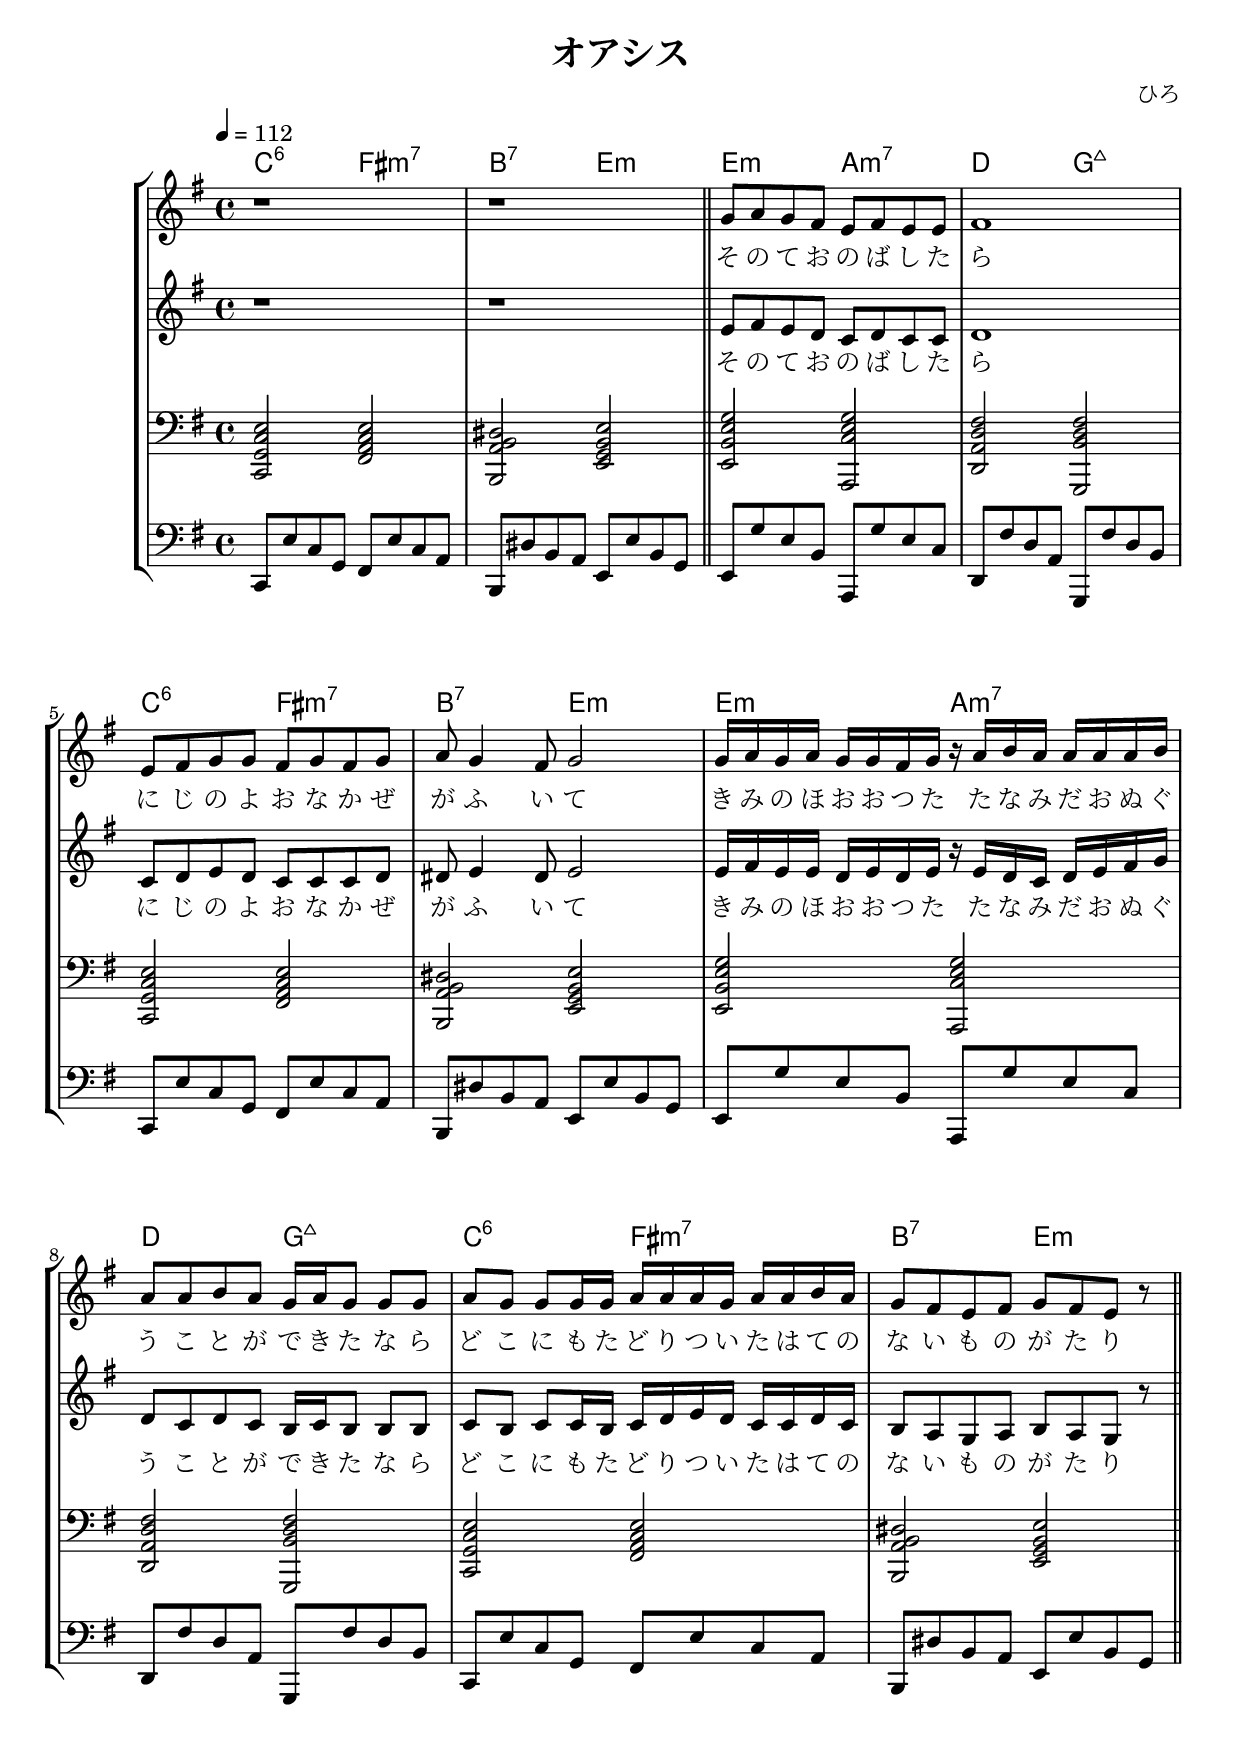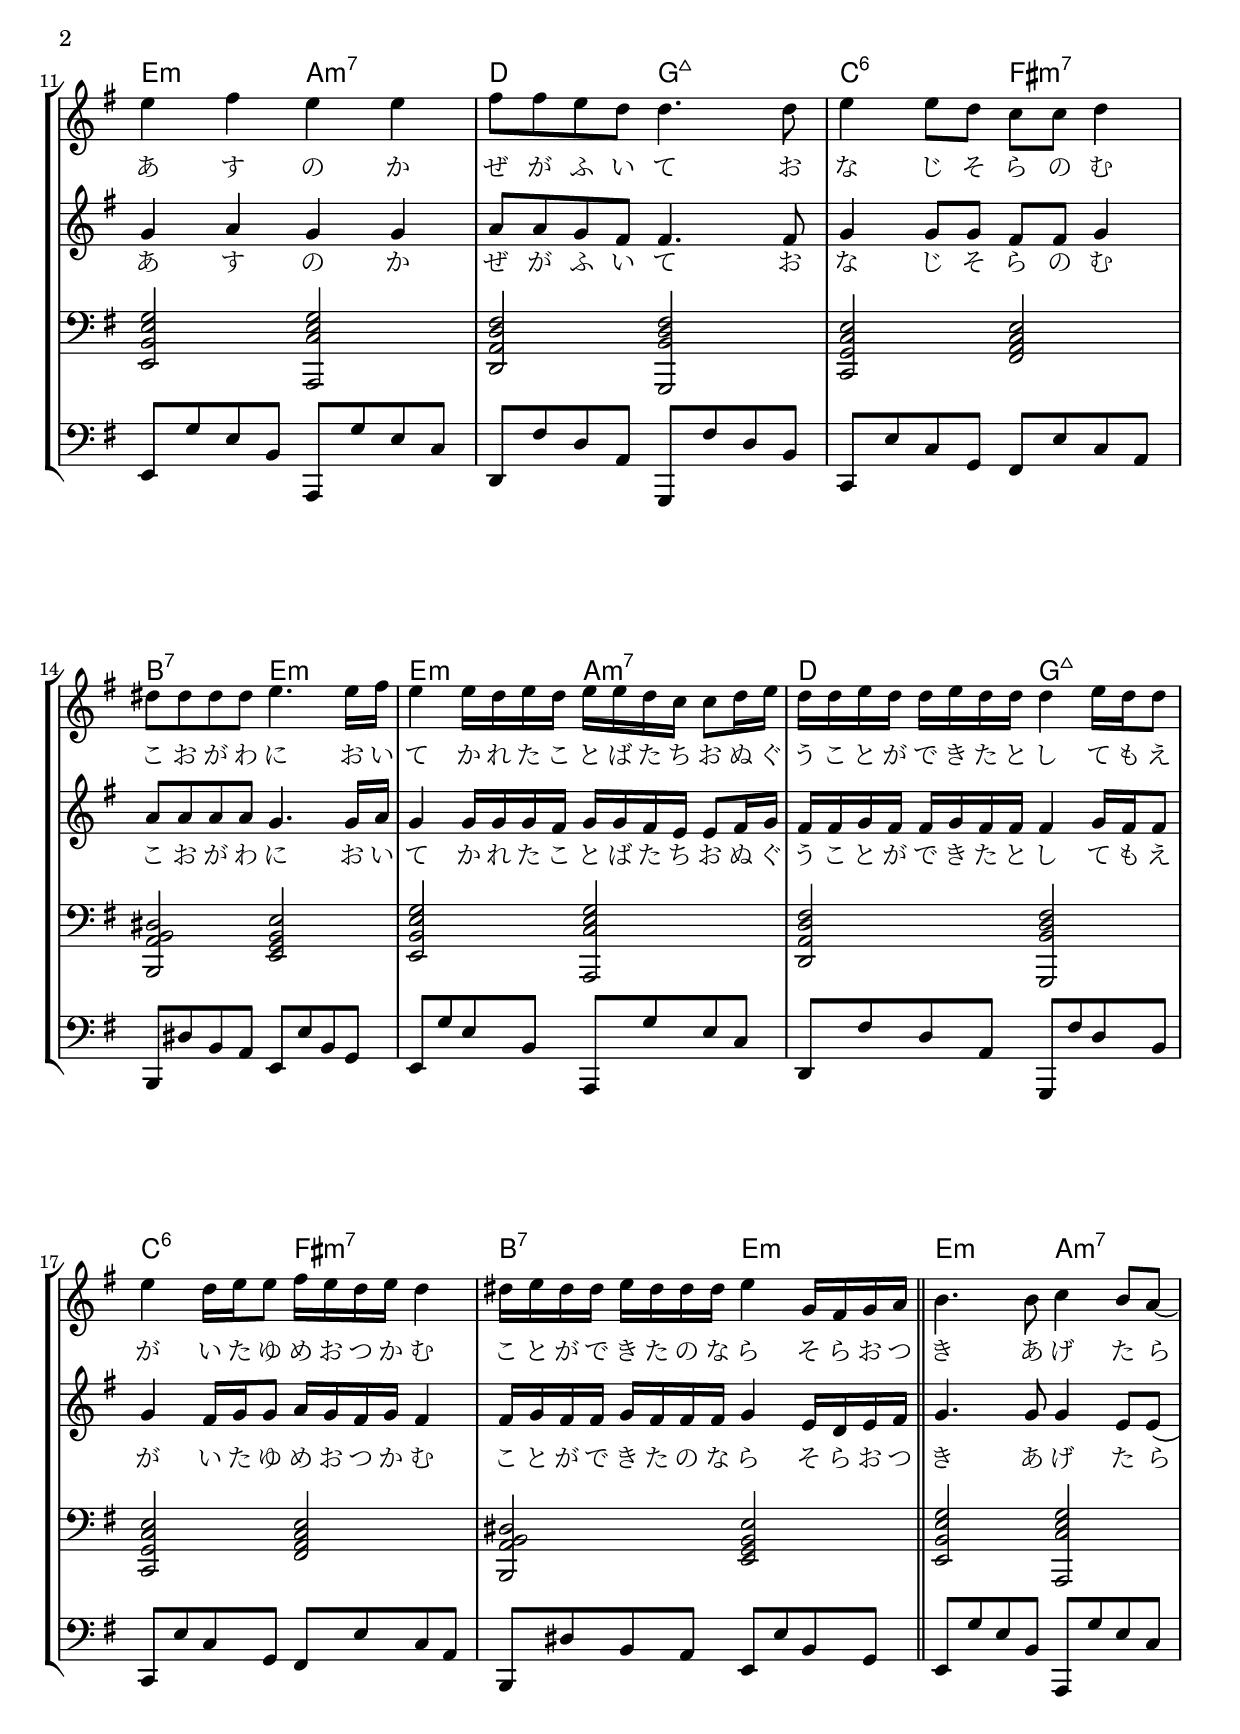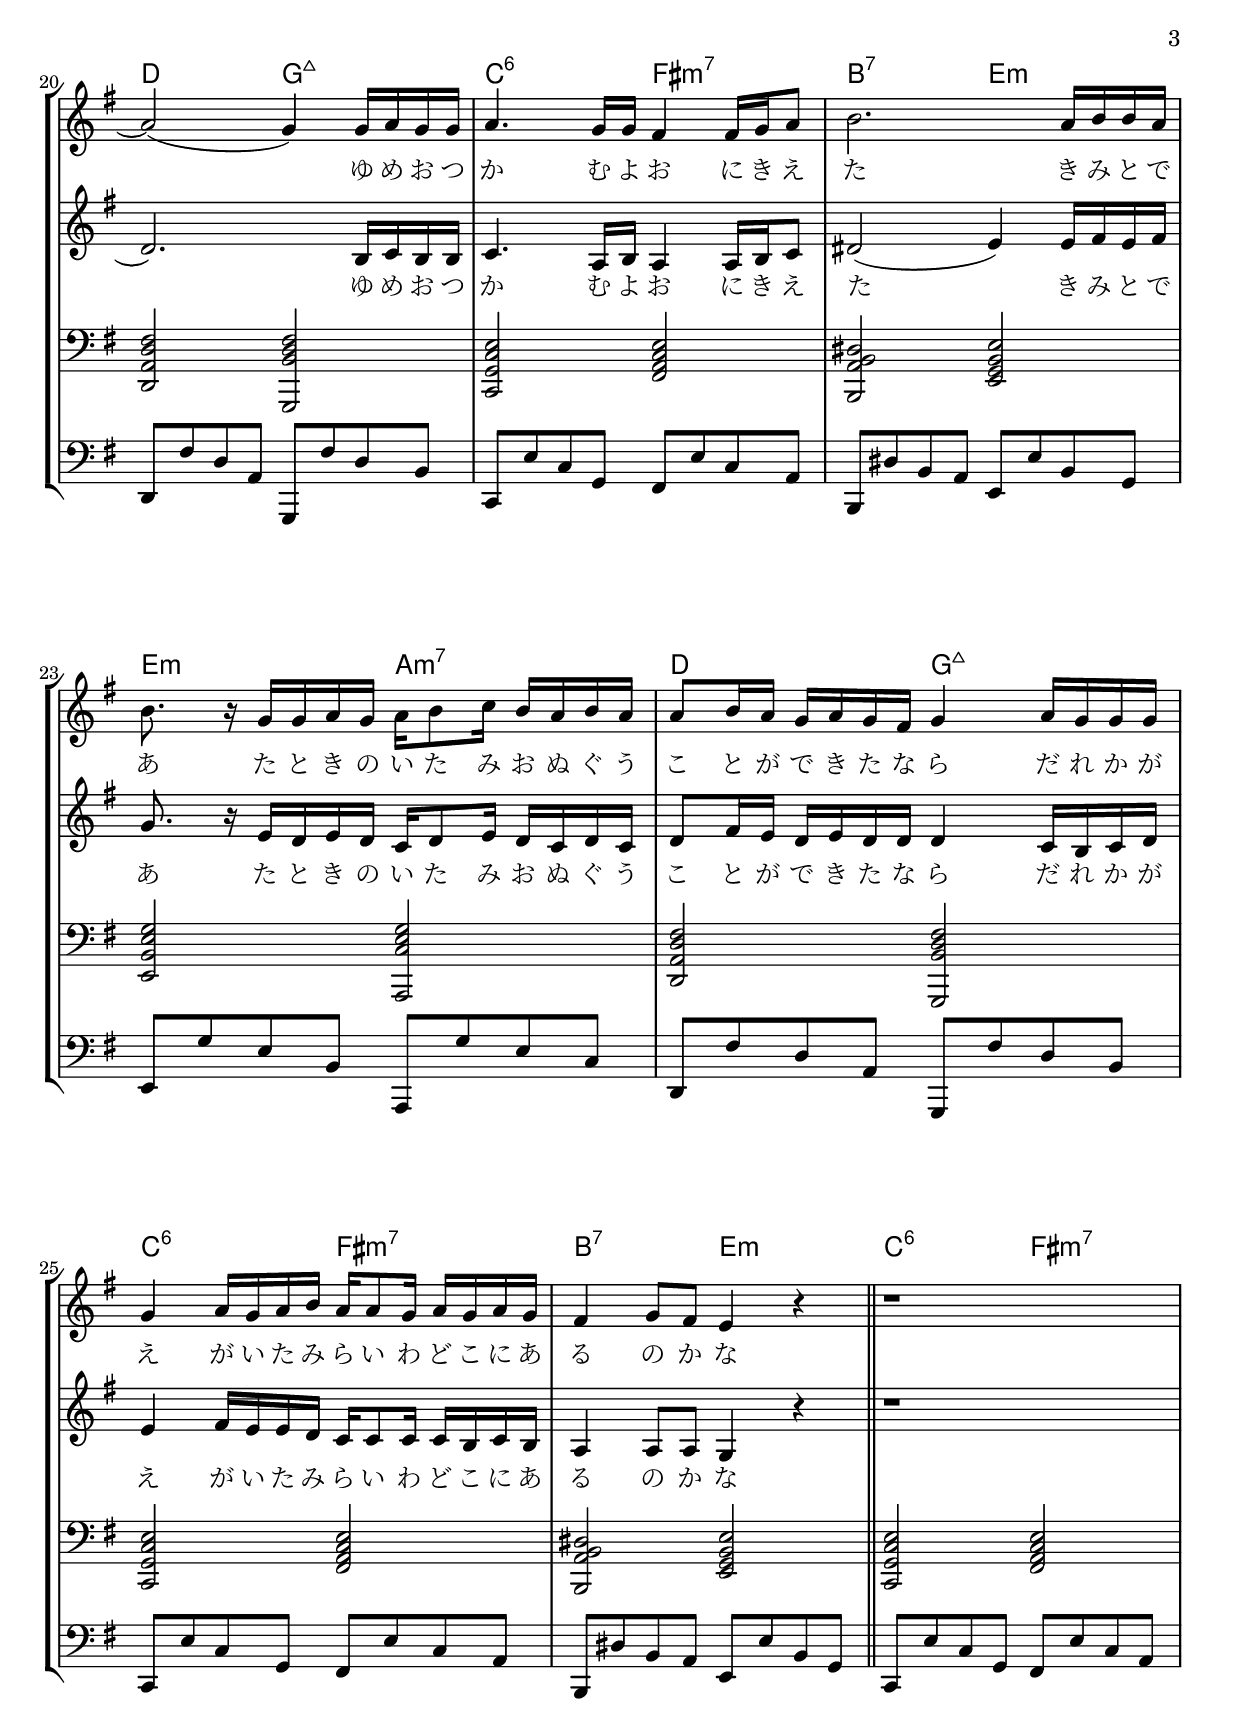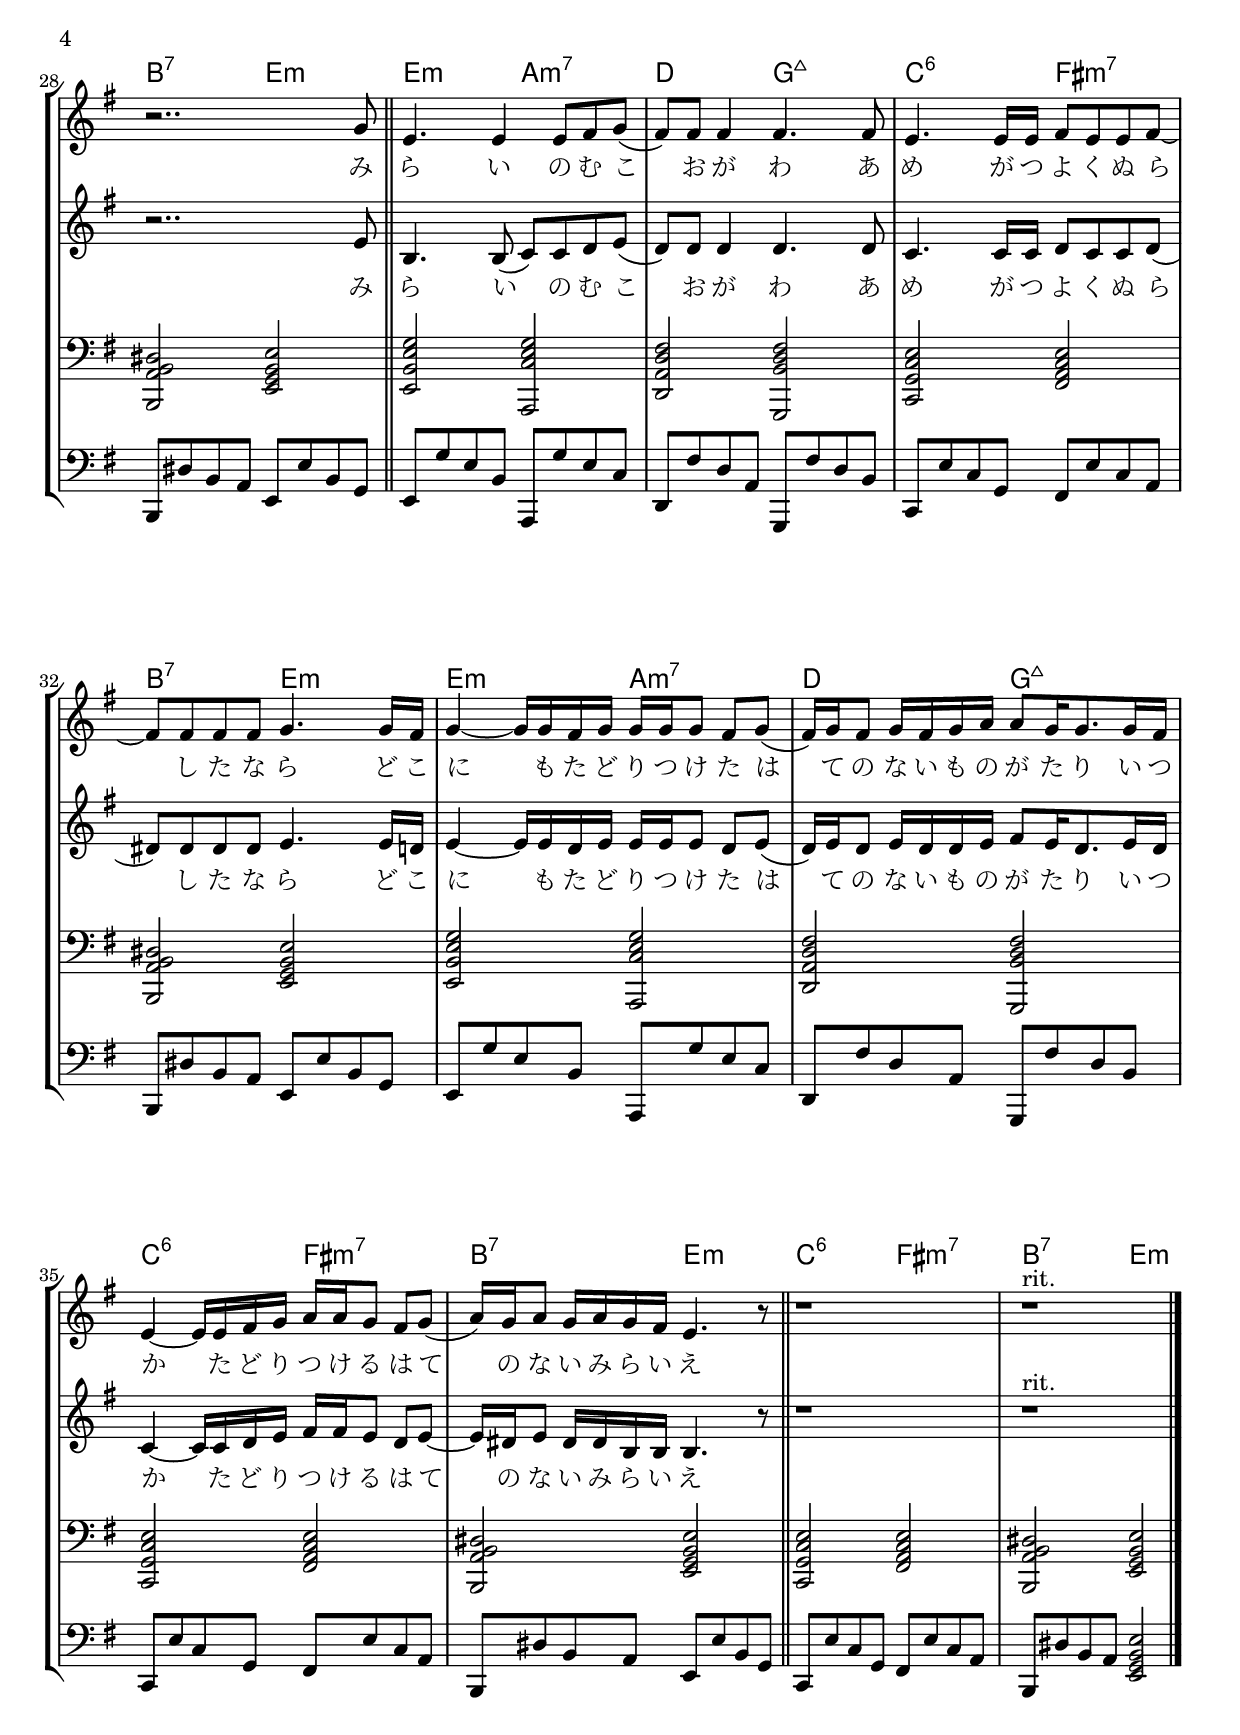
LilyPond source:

\version "2.12.1"

\header {
	title = \markup {オアシス}
	composer = \markup \center-column {ひろ}
}

harmony = \chordmode {
	c2:6 fis:m7 b:7 e:m 

	e:m a:min7 d g:maj7 c:6 fis:m7 b:7 e:m e:m a:min7 d g:maj7 c:6 fis:m7 b:7 e:m 

	e:m a:min7 d g:maj7 c:6 fis:m7 b:7 e:m e:m a:min7 d g:maj7 c:6 fis:m7 b:7 e:m 

	e:m a:min7 d g:maj7 c:6 fis:m7 b:7 e:m e:m a:min7 d g:maj7 c:6 fis:m7 b:7 e:m 

	c:6 fis:m7 b:7 e:m 

	e:m a:min7 d g:maj7 c:6 fis:m7 b:7 e:m e:m a:min7 d g:maj7 c:6 fis:m7 b:7 e:m 

	c:6 fis:m7 b:7 e:m 
}

melody = {
	\key g \major
	\tempo 4 = 112
	r1 | r1   
	\set Staff.midiInstrument = #"fss0.35"
	g'8  a'8  g'8  fis'8  e'8  fis'8  e'8  e'8 
	fis'1 
	e'8  fis'8  g'8  g'8  fis'8  g'8  fis'8  g'8 
	a'8  g'4  fis'8  g'2 
	g'16  a'16  g'16  a'16  g'16  g'16  fis'16  g'16  r16  a'16  b'16  a'16  a'16  a'16  a'16  b'16 
	a'8  a'8  b'8  a'8  g'16  a'16  g'8  g'8  g'8 
	a'8  g'8  g'8  g'16  g'16  a'16  a'16  a'16  g'16  a'16  a'16  b'16  a'16 
	g'8  fis'8  e'8  fis'8  g'8  fis'8  e'8  	r8 	\set Staff.midiInstrument = #"mmi0.38"
	 e''4  fis''4  e''4  e''4 
	fis''8  fis''8  e''8  d''8  d''4.  d''8 
	e''4  e''8  d''8  c''8  c''8  d''4 
	dis''8  dis''8  dis''8  dis''8  e''4.  e''16  fis''16 
	e''4  e''16  d''16  e''16  d''16  e''16  e''16  d''16  c''16  c''8  d''16  e''16 
	d''16  d''16  e''16  d''16  d''16  e''16  d''16  d''16  d''4  e''16  d''16  d''8 
	e''4  d''16  e''16  e''8  fis''16  e''16  d''16  e''16  d''4 
	dis''16  e''16  dis''16  dis''16  e''16  dis''16  dis''16  dis''16  e''4  	\set Staff.midiInstrument = #"fss0.35"
	g'16  fis'16  g'16  a'16 
	b'4.  b'8  c''4  b'8  a'8~ 
	a'2  (g'4)  g'16  a'16  g'16  g'16 
	a'4.  g'16  g'16  fis'4  fis'16  g'16  a'8 
	b'2.  a'16  b'16  b'16  a'16 
	b'8.  r16  g'16  g'16  a'16  g'16  a'16  b'8  c''16  b'16  a'16  b'16  a'16 
	a'8  b'16  a'16  g'16  a'16  g'16  fis'16  g'4  a'16  g'16  g'16  g'16 
	g'4  a'16  g'16  a'16  b'16  a'16  a'8  g'16  a'16  g'16  a'16  g'16 
	fis'4  g'8  fis'8  e'4  	r4 	r1 | r2.. 
	\set Staff.midiInstrument = #"fss0.42"
	g'8 
	e'4.  e'4  e'8  fis'8  g'8 
	(fis'8)  fis'8  fis'4  fis'4.  fis'8 
	e'4.  e'16  e'16  fis'8  e'8  e'8  fis'8~ 
	fis'8  fis'8  fis'8  fis'8  g'4.  g'16  fis'16 
	g'4~g'16  g'16  fis'16  g'16  g'16  g'16  g'8  fis'8  g'8 
	(fis'16)  g'16  fis'8  g'16  fis'16  g'16  a'16  a'8  g'16  g'8.  g'16  fis'16 
	e'4~e'16  e'16  fis'16  g'16  a'16  a'16  g'8  fis'8  g'8 
	(a'16)  g'16  a'8  g'16  a'16  g'16  fis'16  e'4.  	r8 	r1 | r1^"rit." \bar "|."
}

words = \lyricmode {
	
	そ  の  て  お  の  ば  し  た  ら  に  じ  の  よ  お  な  か  ぜ  が  ふ  い  て  き  み  の  ほ  お  お  つ  た  た  な  み  だ  お  ぬ  ぐ  う  こ  と  が  で  き  た  な  ら  ど  こ  に  も  た  ど  り  つ  い  た  は  て  の  な  い  も  の  が  た  り  
	あ  す  の  か  ぜ  が  ふ  い  て  お  な  じ  そ  ら  の  む  こ  お  が  わ  に  お  い  て  か  れ  た  こ  と  ば  た  ち  お  ぬ  ぐ  う  こ  と  が  で  き  た  と  し  て  も  え  が  い  た  ゆ  め  お  つ  か  む  こ  と  が  で  き  た  の  な  ら  
	そ  ら  お  つ  き  あ  げ  た  ら  ゆ  め  お  つ  か  む  よ  お  に  き  え  た  き  み  と  で  あ  た  と  き  の  い  た  み  お  ぬ  ぐ  う  こ  と  が  で  き  た  な  ら  だ  れ  か  が  え  が  い  た  み  ら  い  わ  ど  こ  に  あ  る  の  か  な  
	
	み  ら  い  の  む  こ  お  が  わ  あ  め  が  つ  よ  く  ぬ  ら  し  た  な  ら  ど  こ  に  も  た  ど  り  つ  け  た  は  て  の  な  い  も  の  が  た  り  い  つ  か  た  ど  り  つ  け  る  は  て  の  な  い  み  ら  い  え  
	
}

secondmelody = {
	\key g \major
	\tempo 4 = 112
	r1 | r1   
	\set Staff.midiInstrument = #"fss0.35"
	e'8  fis'8  e'8  d'8  c'8  d'8  c'8  c'8 
	d'1 
	c'8  d'8  e'8  d'8  c'8  c'8  c'8  d'8 
	dis'8  e'4  dis'8  e'2 
	e'16  fis'16  e'16  e'16  d'16  e'16  d'16  e'16  r16  e'16  d'16  c'16  d'16  e'16  fis'16  g'16 
	d'8  c'8  d'8  c'8  b16  c'16  b8  b8  b8 
	c'8  b8  c'8  c'16  b16  c'16  d'16  e'16  d'16  c'16  c'16  d'16  c'16 
	b8  a8  g8  a8  b8  a8  g8  	r8 	\set Staff.midiInstrument = #"mmi0.38"
	 g'4  a'4  g'4  g'4 
	a'8  a'8  g'8  fis'8  fis'4.  fis'8 
	g'4  g'8  g'8  fis'8  fis'8  g'4 
	a'8  a'8  a'8  a'8  g'4.  g'16  a'16 
	g'4  g'16  g'16  g'16  fis'16  g'16  g'16  fis'16  e'16  e'8  fis'16  g'16 
	fis'16  fis'16  g'16  fis'16  fis'16  g'16  fis'16  fis'16  fis'4  g'16  fis'16  fis'8 
	g'4  fis'16  g'16  g'8  a'16  g'16  fis'16  g'16  fis'4 
	fis'16  g'16  fis'16  fis'16  g'16  fis'16  fis'16  fis'16  g'4  	\set Staff.midiInstrument = #"fss0.35"
	e'16  d'16  e'16  fis'16 
	g'4.  g'8  g'4  e'8  e'8 
	(d'2.)  b16  c'16  b16  b16 
	c'4.  a16  b16  a4  a16  b16  c'8 
	dis'2  (e'4)  e'16  fis'16  e'16  fis'16 
	g'8.  r16  e'16  d'16  e'16  d'16  c'16  d'8  e'16  d'16  c'16  d'16  c'16 
	d'8  fis'16  e'16  d'16  e'16  d'16  d'16  d'4  c'16  b16  c'16  d'16 
	e'4  fis'16  e'16  e'16  d'16  c'16  c'8  c'16  c'16  b16  c'16  b16 
	a4  a8  a8  g4  	r4 	r1 | r2.. 
	\set Staff.midiInstrument = #"fss0.42"
	e'8 
	b4.  b8  (c'8)  c'8  d'8  e'8 
	(d'8)  d'8  d'4  d'4.  d'8 
	c'4.  c'16  c'16  d'8  c'8  c'8  d'8 
	(dis'8)  dis'8  dis'8  dis'8  e'4.  e'16  d'16 
	e'4~e'16  e'16  d'16  e'16  e'16  e'16  e'8  d'8  e'8 
	(d'16)  e'16  d'8  e'16  d'16  d'16  e'16  fis'8  e'16  d'8.  e'16  d'16 
	c'4~c'16  c'16  d'16  e'16  fis'16  fis'16  e'8  d'8  e'8~ 
	e'16  dis'16  e'8  dis'16  dis'16  b16  b16  b4.  	r8 	r1 | r1^"rit." \bar "|."
}

secondwords = \lyricmode {
	
	そ  の  て  お  の  ば  し  た  ら  に  じ  の  よ  お  な  か  ぜ  が  ふ  い  て  き  み  の  ほ  お  お  つ  た  た  な  み  だ  お  ぬ  ぐ  う  こ  と  が  で  き  た  な  ら  ど  こ  に  も  た  ど  り  つ  い  た  は  て  の  な  い  も  の  が  た  り  
	あ  す  の  か  ぜ  が  ふ  い  て  お  な  じ  そ  ら  の  む  こ  お  が  わ  に  お  い  て  か  れ  た  こ  と  ば  た  ち  お  ぬ  ぐ  う  こ  と  が  で  き  た  と  し  て  も  え  が  い  た  ゆ  め  お  つ  か  む  こ  と  が  で  き  た  の  な  ら  
	そ  ら  お  つ  き  あ  げ  た  ら  ゆ  め  お  つ  か  む  よ  お  に  き  え  た  き  み  と  で  あ  た  と  き  の  い  た  み  お  ぬ  ぐ  う  こ  と  が  で  き  た  な  ら  だ  れ  か  が  え  が  い  た  み  ら  い  わ  ど  こ  に  あ  る  の  か  な  
	
	み  ら  い  の  む  こ  お  が  わ  あ  め  が  つ  よ  く  ぬ  ら  し  た  な  ら  ど  こ  に  も  た  ど  り  つ  け  た  は  て  の  な  い  も  の  が  た  り  い  つ  か  た  ど  り  つ  け  る  は  て  の  な  い  み  ら  い  え  
	
}

tempochange = {
	\tempo 4 = 112
	r1 | r1 \bar "||"
	\tempo 4 = 112
	r1 | r1 | r1 | r1 | r1 | r1 | r1 | r1 \bar "||"
	\tempo 4 = 112
	r1 | r1 | r1 | r1 | r1 | r1 | r1 | r1 \bar "||"
	\tempo 4 = 112
	r1 | r1 | r1 | r1 | r1 | r1 | r1 | r1 \bar "||"
	\tempo 4 = 112
	r1 | r1 \bar "||"
	\tempo 4 = 112
	r1 | r1 | r1 | r1 | r1 | r1 | r1 | r1 \bar "||"
	\tempo 4 = 112
	r1 | \tempo 4 = 84 r2 \tempo 4 = 74 r2 \bar "|."
}

mainacc = {
	\clef bass
	\set Staff.midiInstrument = #"String Ensemble 1"
	\key g \major
	\tempo 4 = 112
	<c, g, c e>2
	<fis, a, c e>2
	<b,, a, b, dis>2
	<e, g, b, e>2
	\bar "||"

	\set Staff.midiInstrument = #"Tremolo Strings"
	<e, b, e g>2
	<a,, c e g>2
	<d, a, d fis>2
	<g,, b, d fis>2
	<c, g, c e>2
	<fis, a, c e>2
	<b,, a, b, dis>2
	<e, g, b, e>2
	<e, b, e g>2
	<a,, c e g>2
	<d, a, d fis>2
	<g,, b, d fis>2
	<c, g, c e>2
	<fis, a, c e>2
	<b,, a, b, dis>2
	<e, g, b, e>2
	\bar "||"

	\set Staff.midiInstrument = #"Choir Aahs"
	<e, b, e g>2
	<a,, c e g>2
	<d, a, d fis>2
	<g,, b, d fis>2
	<c, g, c e>2
	<fis, a, c e>2
	<b,, a, b, dis>2
	<e, g, b, e>2
	<e, b, e g>2
	<a,, c e g>2
	<d, a, d fis>2
	<g,, b, d fis>2
	<c, g, c e>2
	<fis, a, c e>2
	<b,, a, b, dis>2
	<e, g, b, e>2
	\bar "||"

	\set Staff.midiInstrument = #"Choir Aahs"
	<e, b, e g>2
	<a,, c e g>2
	<d, a, d fis>2
	<g,, b, d fis>2
	<c, g, c e>2
	<fis, a, c e>2
	<b,, a, b, dis>2
	<e, g, b, e>2
	<e, b, e g>2
	<a,, c e g>2
	<d, a, d fis>2
	<g,, b, d fis>2
	<c, g, c e>2
	<fis, a, c e>2
	<b,, a, b, dis>2
	<e, g, b, e>2
	\bar "||"

	\set Staff.midiInstrument = #"String Ensemble 1"
	<c, g, c e>2
	<fis, a, c e>2
	<b,, a, b, dis>2
	<e, g, b, e>2
	\bar "||"

	\set Staff.midiInstrument = #"String Ensemble 1"
	<e, b, e g>2
	<a,, c e g>2
	<d, a, d fis>2
	<g,, b, d fis>2
	<c, g, c e>2
	<fis, a, c e>2
	<b,, a, b, dis>2
	<e, g, b, e>2
	<e, b, e g>2
	<a,, c e g>2
	<d, a, d fis>2
	<g,, b, d fis>2
	<c, g, c e>2
	<fis, a, c e>2
	<b,, a, b, dis>2
	<e, g, b, e>2
	\bar "||"

	\set Staff.midiInstrument = #"Tremolo Strings"
	<c, g, c e>2
	<fis, a, c e>2
	<b,, a, b, dis>2
	<e, g, b, e>2
	\bar "|."
}

subacc = {
	\clef bass
	\set Staff.midiInstrument = #"Pizzicato Strings"
	\key g \major
	\tempo 4 = 112
	c,8 e c g,
	fis,8 e c a,
	b,,8 dis b, a,
	e,8 e b, g,
	\bar "||"

	\set Staff.midiInstrument = #"Pizzicato Strings"
	e,8 g e b,
	a,,8 g e c
	d,8 fis d a,
	g,,8 fis d b,
	c,8 e c g,
	fis,8 e c a,
	b,,8 dis b, a,
	e,8 e b, g,
	e,8 g e b,
	a,,8 g e c
	d,8 fis d a,
	g,,8 fis d b,
	c,8 e c g,
	fis,8 e c a,
	b,,8 dis b, a,
	e,8 e b, g,
	\bar "||"

	\set Staff.midiInstrument = #"Pizzicato Strings"
	e,8 g e b,
	a,,8 g e c
	d,8 fis d a,
	g,,8 fis d b,
	c,8 e c g,
	fis,8 e c a,
	b,,8 dis b, a,
	e,8 e b, g,
	e,8 g e b,
	a,,8 g e c
	d,8 fis d a,
	g,,8 fis d b,
	c,8 e c g,
	fis,8 e c a,
	b,,8 dis b, a,
	e,8 e b, g,
	\bar "||"

	\set Staff.midiInstrument = #"Pizzicato Strings"
	e,8 g e b,
	a,,8 g e c
	d,8 fis d a,
	g,,8 fis d b,
	c,8 e c g,
	fis,8 e c a,
	b,,8 dis b, a,
	e,8 e b, g,
	e,8 g e b,
	a,,8 g e c
	d,8 fis d a,
	g,,8 fis d b,
	c,8 e c g,
	fis,8 e c a,
	b,,8 dis b, a,
	e,8 e b, g,
	\bar "||"

	\set Staff.midiInstrument = #"Pizzicato Strings"
	c,8 e c g,
	fis,8 e c a,
	b,,8 dis b, a,
	e,8 e b, g,
	\bar "||"

	\set Staff.midiInstrument = #"Pizzicato Strings"
	e,8 g e b,
	a,,8 g e c
	d,8 fis d a,
	g,,8 fis d b,
	c,8 e c g,
	fis,8 e c a,
	b,,8 dis b, a,
	e,8 e b, g,
	e,8 g e b,
	a,,8 g e c
	d,8 fis d a,
	g,,8 fis d b,
	c,8 e c g,
	fis,8 e c a,
	b,,8 dis b, a,
	e,8 e b, g,
	\bar "||"

	\set Staff.midiInstrument = #"Pizzicato Strings"
	c,8 e c g,
	fis,8 e c a,
	b,,8 dis b, a,
	<e, g, b, e>2
	\bar "|."
}

percA = {
	\drummode {
	hh4 hh8 hh2 r8  |\times 16/32{ hh2 hh8. hh1 r4 r16 } \bar "||"
	hh8 hh8 hh8 hh8 hh8 hh8 hh8 hh8  |hh8 hh8 hh8 hh8 hh4 hh8 hh8  |hh8 hh8 hh8 hh8 hh8 hh8 hh8 hh8  |hh8 hh8 hh8 hh2 r8  |hh8 hh8 hh8 hh8 hh8 hh8 hh8 hh8  |hh8 hh8 hh8 hh8 hh4 hh8 hh8  |hh8 hh8 hh8 hh8 hh8 hh8 hh8 hh8  |r8 hh2. r8  \bar "||"
	hh8 hh8 hh8 hh8 hh8 hh8 hh8 hh8  |hh8 hh8 hh8 hh8 hh4 hh8 hh8  |hh8 hh8 hh8 hh8 hh8 hh8 hh8 hh8  |hh8 hh8 hh8 hh2 r8  |hh8 hh8 hh8 hh8 hh8 hh8 hh8 hh8  |hh8 hh8 hh8 hh8 hh4 hh8 hh8  |hh8 hh8 hh8 hh8 hh8 hh8 hh8 hh8  |r8 hh2. r8  \bar "||"
	hh8 hh8 hh8 hh8 hh8 hh8 hh8 hh8  |hh8 hh8 hh8 hh8 hh4 hh8 hh8  |hh8 hh8 hh8 hh8 hh8 hh8 hh8 hh8  |hh8 hh8 hh8 hh2 r8  |hh8 hh8 hh8 hh8 hh8 hh8 hh8 hh8  |hh8 hh8 hh8 hh8 hh4 hh8 hh8  |hh8 hh8 hh8 hh8 hh8 hh8 hh8 hh8  |r8 hh2. r8  \bar "||"
	hh4 hh8 hh2 r8  |\times 16/32{ hh2 hh8. hh1 r4 r16 } \bar "||"
	hh4 hh8 hh2 r8  |\times 16/32{ hh2 hh8. hh8. hh4. hh2. } |hh4 hh8 hh2 r8  |hh4 hh8 hh4 hh4.  |hh4 hh8 hh2 r8  |\times 16/32{ hh2 hh8. hh8. hh4. hh2. } |hh4 hh8 hh2 r8  |\times 16/32{ hh2 hh8. hh1 r4 r16 } \bar "||"
	hh8 hh8 hh8 hh8 hh8 hh8 hh8 hh8  |r8 hh2. r8  \bar "|."
	}
}

percB = {
	\drummode {
	r16 hhp8 hhp8 hhp2 r8.  |\times 16/32{ r8 hhp4 hhp4 hhp8 hhp1 r4 } \bar "||"
	r4 sn8. sn8 sn8. sn8. sn16  |r4 sn8. sn8 sn8. sn4  |r4 sn8. sn8 sn8. sn8. sn16  |r8 sn8 sn4 sn8 sn16 sn8 sn8 sn16  |r4 sn8. sn8 sn8. sn8. sn16  |r4 sn8. sn8 sn8. sn4  |r4 sn8. sn8 sn8. sn8. sn16  |r4 sn2 sn4  \bar "||"
	r4 sn8. sn8 sn8. sn8. sn16  |r4 sn8. sn8 sn8. sn4  |r4 sn8. sn8 sn8. sn8. sn16  |r8 sn8 sn4 sn8 sn16 sn8 sn8 sn16  |r4 sn8. sn8 sn8. sn8. sn16  |r4 sn8. sn8 sn8. sn4  |r4 sn8. sn8 sn8. sn8. sn16  |r4 sn2 sn4  \bar "||"
	r4 sn8. sn8 sn8. sn8. sn16  |r4 sn8. sn8 sn8. sn4  |r4 sn8. sn8 sn8. sn8. sn16  |r8 sn8 sn4 sn8 sn16 sn8 sn8 sn16  |r4 sn8. sn8 sn8. sn8. sn16  |r4 sn8. sn8 sn8. sn4  |r4 sn8. sn8 sn8. sn8. sn16  |r4 sn2 sn4  \bar "||"
	r16 hhp8 hhp8 hhp2 r8.  |\times 16/32{ r8 hhp4 hhp4 hhp8 hhp1 r4 } \bar "||"
	r16 hhp8 hhp8 hhp2 r8.  |\times 16/32{ r8 hhp4 hhp4 hhp8 hhp2 r8 hhp2 r8 } |r16 hhp8 hhp8 hhp2 r8.  |r16 hhp8 hhp8 hhp8. hhp2  |r16 hhp8 hhp8 hhp2 r8.  |\times 16/32{ r8 hhp4 hhp4 hhp8 hhp2 r8 hhp2 r8 } |r16 hhp8 hhp8 hhp2 r8.  |\times 16/32{ r8 hhp4 hhp4 hhp8 hhp1 r4 } \bar "||"
	r4 sn8. sn8 sn8. sn8. sn16  |r4 sn2 sn4  \bar "|."
	}
}

percC = {
	\drummode {
	r1  |\times 16/32{ r1 r2 hho2 } \bar "||"
	bd8 bd4 bd2 bd8  |bd8 bd2 bd4.  |bd8 bd4 bd2 bd8  |bd4 r16 bd8. bd2  |bd8 bd4 bd2 bd8  |bd8 bd2 bd4.  |bd8 bd4 bd2 bd8  |bd8 bd4. bd4. bd8  \bar "||"
	bd8 bd4 bd2 bd8  |bd8 bd2 bd4.  |bd8 bd4 bd2 bd8  |bd4 r16 bd8. bd2  |bd8 bd4 bd2 bd8  |bd8 bd2 bd4.  |bd8 bd4 bd2 bd8  |bd8 bd4. bd4. bd8  \bar "||"
	bd8 bd4 bd2 bd8  |bd8 bd2 bd4.  |bd8 bd4 bd2 bd8  |bd4 r16 bd8. bd2  |bd8 bd4 bd2 bd8  |bd8 bd2 bd4.  |bd8 bd4 bd2 bd8  |bd8 bd4. bd4. bd8  \bar "||"
	r1  |\times 16/32{ r1 r2 hho2 } \bar "||"
	r1  |\times 16/32{ r1 r2 hho2 } |r1  |\times 16/32{ r1 r2 hho2 } |r1  |\times 16/32{ r1 r2 hho2 } |r1  |\times 16/32{ r1 r2 hho2 } \bar "||"
	bd8 bd4 bd2 bd8  |bd8 bd4. bd4. bd8  \bar "|."
	}
}

percD = {
	\drummode {
	bd8. bd8. bd2 bd8  |\times 16/32{ bd4. bd4. bd8 bd2 r8 bd2 } \bar "||"
	r1  |r2 r8 hho4.  |r1  |r4. r16 hho2 r16  |r1  |r2 r8 hho4.  |r1  |r4. r16 hho2 r16  \bar "||"
	r1  |r2 r8 hho4.  |r1  |r4. r16 hho2 r16  |r1  |r2 r8 hho4.  |r1  |r4. r16 hho2 r16  \bar "||"
	r1  |r2 r8 hho4.  |r1  |r4. r16 hho2 r16  |r1  |r2 r8 hho4.  |r1  |r4. r16 hho2 r16  \bar "||"
	bd8. bd8. bd2 bd8  |\times 16/32{ bd4. bd4. bd8 bd2 r8 bd2 } \bar "||"
	bd8. bd8. bd2 bd8  |\times 16/32{ bd4. bd4. bd2 bd2 bd4 } |bd8. bd8. bd2 bd8  |bd8. bd8. bd2 r8  |bd8. bd8. bd2 bd8  |\times 16/32{ bd4. bd4. bd2 bd2 bd4 } |bd8. bd8. bd2 bd8  |\times 16/32{ bd4. bd4. bd8 bd2 r8 bd2 } \bar "||"
	r1  |r2 r8 hho4.  \bar "|."
	}
}

percE = {
	\drummode {
	r2 ss2  |\times 16/32{ r1 ss1 } \bar "||"
	r1 |r1 |r1 |r1 |r1 |r1 |r1 |cymc1  \bar "||"
	r1 |r1 |r1 |r1 |r1 |r1 |r1 |cymc1  \bar "||"
	r1 |r1 |r1 |r1 |r1 |r1 |r1 |cymc1  \bar "||"
	r2 ss2  |\times 16/32{ r1 ss1 } \bar "||"
	r2 ss2  |\times 16/32{ r1 ss1 } |r2 ss2  |\times 16/32{ r1 ss1 } |r2 ss2  |\times 16/32{ r1 ss1 } |r2 ss2  |\times 16/32{ r1 ss1 } \bar "||"
	r1 |cymc1  \bar "|."
	}
}

percF = {
	\drummode {
	r1 |\times 16/32{ r1 sn4 sn8 sn2 r8 } \bar "||"
	r1 |r1 |r1 |r1 |r1 |r1 |r1 |r4 r16 tommh16 tommh4. tommh4  \bar "||"
	r1 |r1 |r1 |r1 |r1 |r1 |r1 |r4 r16 tommh16 tommh4. tommh4  \bar "||"
	r1 |r1 |r1 |r1 |r1 |r1 |r1 |r4 r16 tommh16 tommh4. tommh4  \bar "||"
	r1 |\times 16/32{ r1 sn4 sn8 sn2 r8 } \bar "||"
	r1 |r1 |r1 |r2 r8. sn16 sn4  |r1 |r1 |r1 |\times 16/32{ r1 sn4 sn8 sn2 r8 } \bar "||"
	r1 |r4 r16 tommh16 tommh4. tommh4  \bar "|."
	}
}

percG = {
	\drummode {
	r1 |r1 \bar "||"
	r1 |r1 |r1 |r1 |r1 |r1 |r1 |r4. r16 tomml4. tomml8.  \bar "||"
	r1 |r1 |r1 |r1 |r1 |r1 |r1 |r4. r16 tomml4. tomml8.  \bar "||"
	r1 |r1 |r1 |r1 |r1 |r1 |r1 |r4. r16 tomml4. tomml8.  \bar "||"
	r1 |r1 \bar "||"
	r1 |r1 |r1 |r2. r8 tomml8  |r1 |r1 |r1 |r2. r8 tomml8  \bar "||"
	r1 |r4. r16 tomml4. tomml8.  \bar "|."
	}
}

percH = {
	\drummode {
	r1 |\times 16/32{ r1 r2 r8 tommh4. } \bar "||"
	r1 |r1 |r1 |r1 |r1 |r1 |r1 |r2 r16 toml8 toml4 r16  \bar "||"
	r1 |r1 |r1 |r1 |r1 |r1 |r1 |r2 r16 toml8 toml4 r16  \bar "||"
	r1 |r1 |r1 |r1 |r1 |r1 |r1 |r2 r16 toml8 toml4 r16  \bar "||"
	r1 |\times 16/32{ r1 r2 r8 tommh4. } \bar "||"
	r1 |r1 |r1 |r1 |r1 |r1 |r1 |\times 16/32{ r1 r2 r8 tommh4. } \bar "||"
	r1 |r2 r16 toml8 toml4 r16  \bar "|."
	}
}

percI = {
	\drummode {
	r1 |\times 16/32{ r1 r2. tomfh4 } \bar "||"
	r1 |r1 |r1 |r1 |r1 |r1 |r1 |r2 r8 tomfh4 tomfh8  \bar "||"
	r1 |r1 |r1 |r1 |r1 |r1 |r1 |r2 r8 tomfh4 tomfh8  \bar "||"
	r1 |r1 |r1 |r1 |r1 |r1 |r1 |r2 r8 tomfh4 tomfh8  \bar "||"
	r1 |\times 16/32{ r1 r2. tomfh4 } \bar "||"
	r1 |r1 |r1 |r1 |r1 |r1 |r1 |\times 16/32{ r1 r2. tomfh4 } \bar "||"
	r1 |r2 r8 tomfh4 tomfh8  \bar "|."
	}
}

\score {
	<<
		\new StaffGroup <<
			\new ChordNames {\harmony}
			\new Voice = "melody" {\melody}
			\new Lyrics \lyricsto "melody" \words
			\new Voice = "secondmelody" {\secondmelody}
			\new Lyrics \lyricsto "secondmelody" \secondwords
			\new Staff = "mainacc" {\mainacc}
			\new Staff = "subacc" {\subacc}
		>>
	>>
	\layout { }
}
